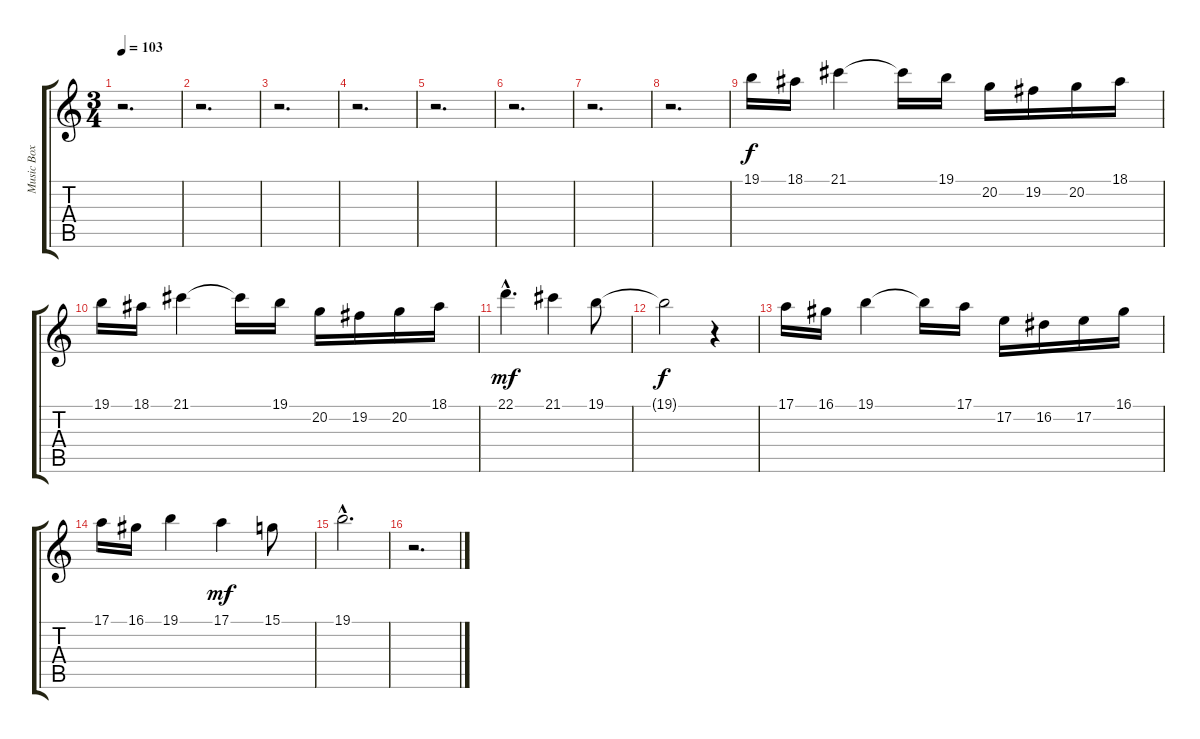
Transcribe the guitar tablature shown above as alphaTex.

\track ("Music Box" "Music Box") {instrument musicbox}
\staff {score tabs}
\tuning (E4 B3 G3 D3 A2 E2) {hide}
\ts (3 4)
\tempo 103
\clef g2
\ks c
r.2{d dy f} |
r.2{d} |
r.2{d} |
r.2{d} |
r.2{d} |
r.2{d} |
r.2{d} |
r.2{d} |
19.1.16 18.1.16 21.1.4 21.1{t}.16 19.1.16 20.2.16 19.2.16 20.2.16 18.1.16 |
19.1.16 18.1.16 21.1.4 21.1{t}.16 19.1.16 20.2.16 19.2.16 20.2.16 18.1.16 |
22.1{hac}.4{d dy mf} 21.1.4 19.1.8 |
19.1{t}.2{dy f} r.4 |
17.1.16 16.1.16 19.1.4 19.1{t}.16 17.1.16 17.2.16 16.2.16 17.2.16 16.1.16 |
17.1.16 16.1.16 19.1.4 17.1.4{dy mf} 15.1.8 |
19.1{hac}.2{d} |
r.2{d}
